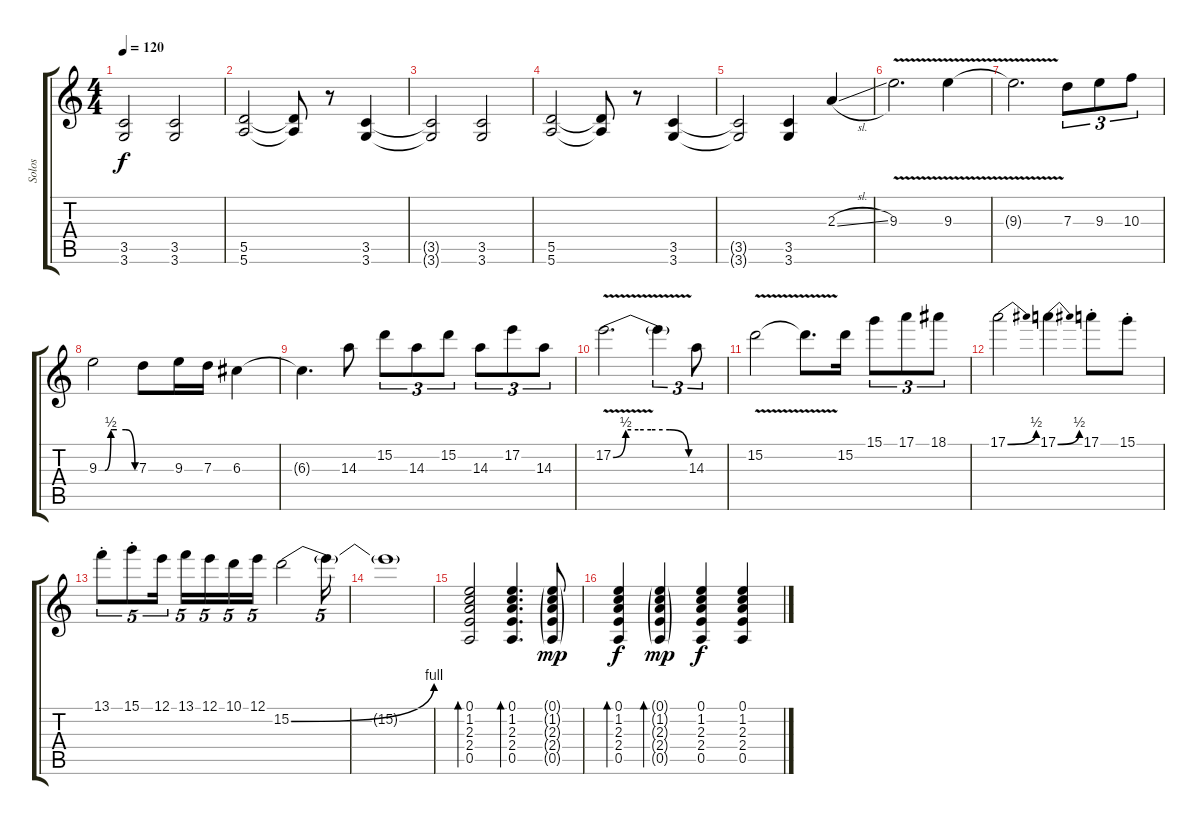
\track ("Solos" "Solos") {instrument electricguitarjazz}
\staff {score tabs}
\tuning (E4 B3 G3 D3 A2 E2) {hide}
\ts (4 4)
\tempo 120
\clef g2
\ks c
(3.5{t} 3.6{t}).2{dy f} (3.5 3.6).2 |
(5.5 5.6).2 (5.5{t} 5.6{t}).8 r.8 (3.5 3.6).4 |
(3.5{t} 3.6{t}).2 (3.5 3.6).2 |
(5.5 5.6).2 (5.5{t} 5.6{t}).8 r.8 (3.5 3.6).4 |
(3.5{t} 3.6{t}).2 (3.5 3.6).4 2.3{sl}.4 |
9.3{v}.2{d} 9.3{v}.4 |
9.3{t}.2{d} 7.3.8{tu (3 2)} 9.3.8{tu (3 2)} 10.3.8{tu (3 2)} |
9.3{be (custom 0 0 10 0 20 2 22 2 30 2 45 2 60 0)}.2 7.3.8 9.3.16 7.3.16 6.3.4 |
6.3{t}.4{d} 14.3.8 15.2.8{tu (3 2)} 14.3.8{tu (3 2)} 15.2.8{tu (3 2)} 14.3.8{tu (3 2)} 17.2.8{tu (3 2)} 14.3.8{tu (3 2)} |
17.2{be (custom 0 0 10 2 20 2 30 2 45 2 60 0) v}.2{d} 17.2{t}.4{tu (3 2)} 14.3.8{tu (3 2)} |
15.2{v}.2 15.2{t}.8{d} 15.2.16 15.1.8{tu (3 2)} 17.1.8{tu (3 2)} 18.1.8{tu (3 2)} |
17.1{be (bend 0 0 60 2)}.2 17.1{be (bend 0 0 60 2)}.4 17.1{st}.8 15.1{st}.8 |
13.1{st}.8{tu (5 4)} 15.1{st}.8{tu (5 4)} 12.1.16{tu (5 4)} 13.1.16{tu (5 4)} 12.1.16{tu (5 4)} 10.1.16{tu (5 4)} 12.1.16{tu (5 4)} 15.2{be (bend 0 0 60 4)}.2 15.2{t}.16{tu (5 4)} |
15.2{t}.1 |
(0.1 1.2 2.3 2.4 0.5).2{bd 60 instrument acousticguitarsteel} (0.1 1.2 2.3 2.4 0.5).4{d bd 60} (0.1{g} 1.2{g} 2.3{g} 2.4{g} 0.5{g}).8{dy mp} |
(0.1 1.2 2.3 2.4 0.5).4{bd 60 dy f} (0.1{g} 1.2{g} 2.3{g} 2.4{g} 0.5{g}).4{bd 60 dy mp} (0.1 1.2 2.3 2.4 0.5).4{dy f} (0.1 1.2 2.3 2.4 0.5).4
